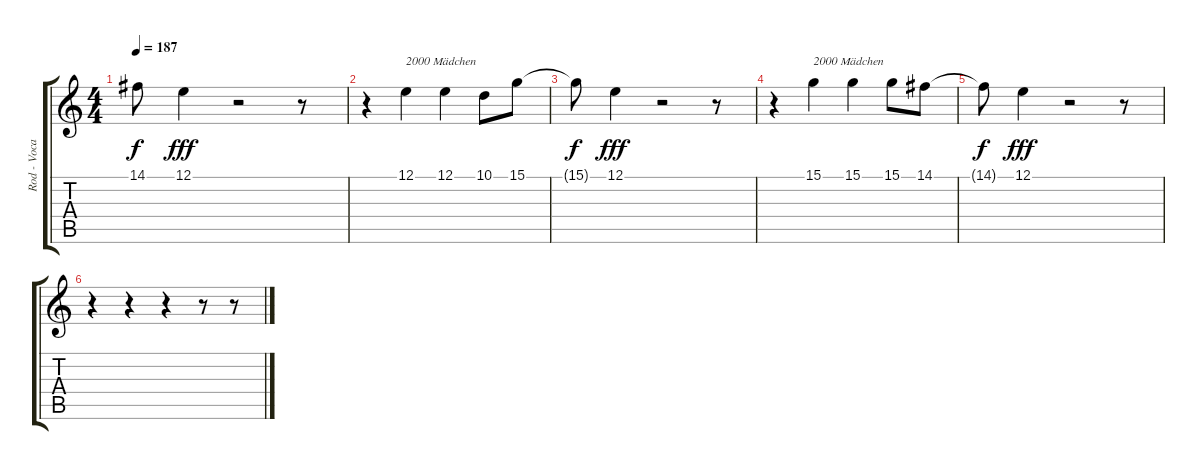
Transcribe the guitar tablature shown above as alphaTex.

\track ("Rod - Vocal" "Rod - Voca") {instrument choiraahs}
\staff {score tabs}
\tuning (E4 B3 G3 D3 A2 E2) {hide}
\ts (4 4)
\tempo 187
\clef g2
\ks c
14.1{t}.8{dy f} 12.1.4{dy fff} r.2 r.8 |
r.4 12.1.4{txt "2000 Mädchen"} 12.1.4 10.1.8 15.1.8 |
15.1{t}.8{dy f} 12.1.4{dy fff} r.2 r.8 |
r.4 15.1.4{txt "2000 Mädchen"} 15.1.4 15.1.8 14.1.8 |
14.1{t}.8{dy f} 12.1.4{dy fff} r.2 r.8 |
r.4 r.4 r.4 r.8 r.8
